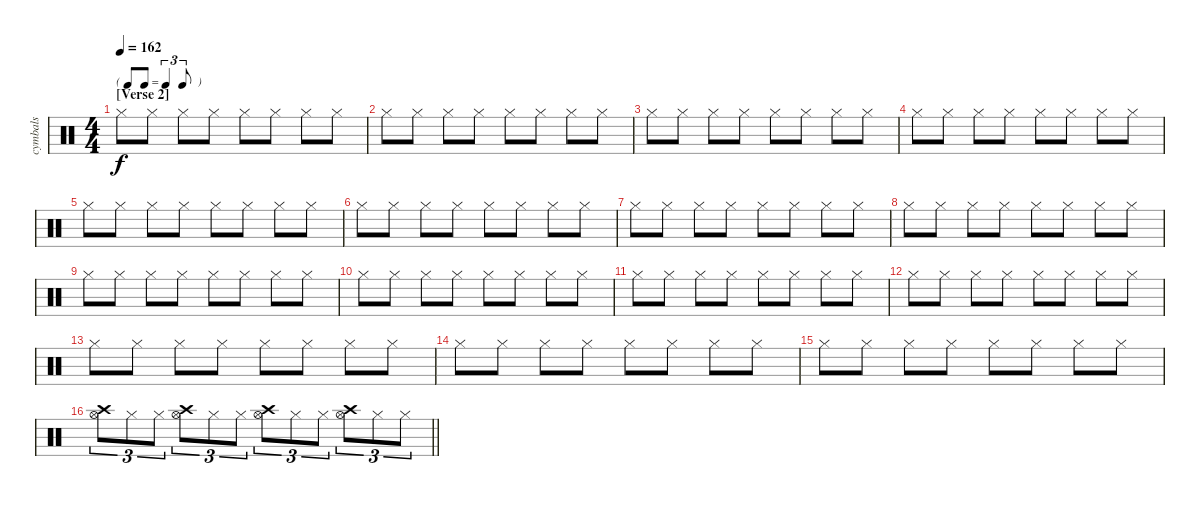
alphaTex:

\track ("cymbals" "cymbals") {instrument percussion}
\staff {score}
\articulation defaults
\ts (4 4)
\tf triplet8th
\section ("" "[Verse 2]")
\tempo 162
\clef neutral
\ks c "Hi-Hat (closed)".8{dy f} "Hi-Hat (closed)".8 "Hi-Hat (closed)".8 "Hi-Hat (closed)".8 "Hi-Hat (closed)".8 "Hi-Hat (closed)".8 "Hi-Hat (closed)".8 "Hi-Hat (closed)".8
|
"Hi-Hat (closed)".8 "Hi-Hat (closed)".8 "Hi-Hat (closed)".8 "Hi-Hat (closed)".8 "Hi-Hat (closed)".8 "Hi-Hat (closed)".8 "Hi-Hat (closed)".8 "Hi-Hat (closed)".8 |
"Hi-Hat (closed)".8 "Hi-Hat (closed)".8 "Hi-Hat (closed)".8 "Hi-Hat (closed)".8 "Hi-Hat (closed)".8 "Hi-Hat (closed)".8 "Hi-Hat (closed)".8 "Hi-Hat (closed)".8 |
"Hi-Hat (closed)".8 "Hi-Hat (closed)".8 "Hi-Hat (closed)".8 "Hi-Hat (closed)".8 "Hi-Hat (closed)".8 "Hi-Hat (closed)".8 "Hi-Hat (closed)".8 "Hi-Hat (closed)".8 |
"Hi-Hat (closed)".8 "Hi-Hat (closed)".8 "Hi-Hat (closed)".8 "Hi-Hat (closed)".8 "Hi-Hat (closed)".8 "Hi-Hat (closed)".8 "Hi-Hat (closed)".8 "Hi-Hat (closed)".8 |
"Hi-Hat (closed)".8 "Hi-Hat (closed)".8 "Hi-Hat (closed)".8 "Hi-Hat (closed)".8 "Hi-Hat (closed)".8 "Hi-Hat (closed)".8 "Hi-Hat (closed)".8 "Hi-Hat (closed)".8 |
"Hi-Hat (closed)".8 "Hi-Hat (closed)".8 "Hi-Hat (closed)".8 "Hi-Hat (closed)".8 "Hi-Hat (closed)".8 "Hi-Hat (closed)".8 "Hi-Hat (closed)".8 "Hi-Hat (closed)".8 |
"Hi-Hat (closed)".8 "Hi-Hat (closed)".8 "Hi-Hat (closed)".8 "Hi-Hat (closed)".8 "Hi-Hat (closed)".8 "Hi-Hat (closed)".8 "Hi-Hat (closed)".8 "Hi-Hat (closed)".8 |
"Hi-Hat (closed)".8 "Hi-Hat (closed)".8 "Hi-Hat (closed)".8 "Hi-Hat (closed)".8 "Hi-Hat (closed)".8 "Hi-Hat (closed)".8 "Hi-Hat (closed)".8 "Hi-Hat (closed)".8 |
"Hi-Hat (closed)".8 "Hi-Hat (closed)".8 "Hi-Hat (closed)".8 "Hi-Hat (closed)".8 "Hi-Hat (closed)".8 "Hi-Hat (closed)".8 "Hi-Hat (closed)".8 "Hi-Hat (closed)".8 |
"Hi-Hat (closed)".8 "Hi-Hat (closed)".8 "Hi-Hat (closed)".8 "Hi-Hat (closed)".8 "Hi-Hat (closed)".8 "Hi-Hat (closed)".8 "Hi-Hat (closed)".8 "Hi-Hat (closed)".8 |
"Hi-Hat (closed)".8 "Hi-Hat (closed)".8 "Hi-Hat (closed)".8 "Hi-Hat (closed)".8 "Hi-Hat (closed)".8 "Hi-Hat (closed)".8 "Hi-Hat (closed)".8 "Hi-Hat (closed)".8 |
"Hi-Hat (closed)".8 "Hi-Hat (closed)".8 "Hi-Hat (closed)".8 "Hi-Hat (closed)".8 "Hi-Hat (closed)".8 "Hi-Hat (closed)".8 "Hi-Hat (closed)".8 "Hi-Hat (closed)".8 |
"Hi-Hat (closed)".8 "Hi-Hat (closed)".8 "Hi-Hat (closed)".8 "Hi-Hat (closed)".8 "Hi-Hat (closed)".8 "Hi-Hat (closed)".8 "Hi-Hat (closed)".8 "Hi-Hat (closed)".8 |
"Hi-Hat (closed)".8 "Hi-Hat (closed)".8 "Hi-Hat (closed)".8 "Hi-Hat (closed)".8 "Hi-Hat (closed)".8 "Hi-Hat (closed)".8 "Hi-Hat (closed)".8 "Hi-Hat (closed)".8 |
\barLineRight lightlight
("Crash high (hit)" "Hi-Hat (open)").8{tu (3 2)} "Hi-Hat (closed)".8{tu (3 2)} "Hi-Hat (closed)".8{tu (3 2)} ("Crash high (hit)" "Hi-Hat (open)").8{tu (3 2)} "Hi-Hat (closed)".8{tu (3 2)} "Hi-Hat (closed)".8{tu (3 2)} ("Crash high (hit)" "Hi-Hat (open)").8{tu (3 2)} "Hi-Hat (closed)".8{tu (3 2)} "Hi-Hat (closed)".8{tu (3 2)} ("Crash high (hit)" "Hi-Hat (open)").8{tu (3 2)} "Hi-Hat (closed)".8{tu (3 2)} "Hi-Hat (closed)".8{tu (3 2)}
